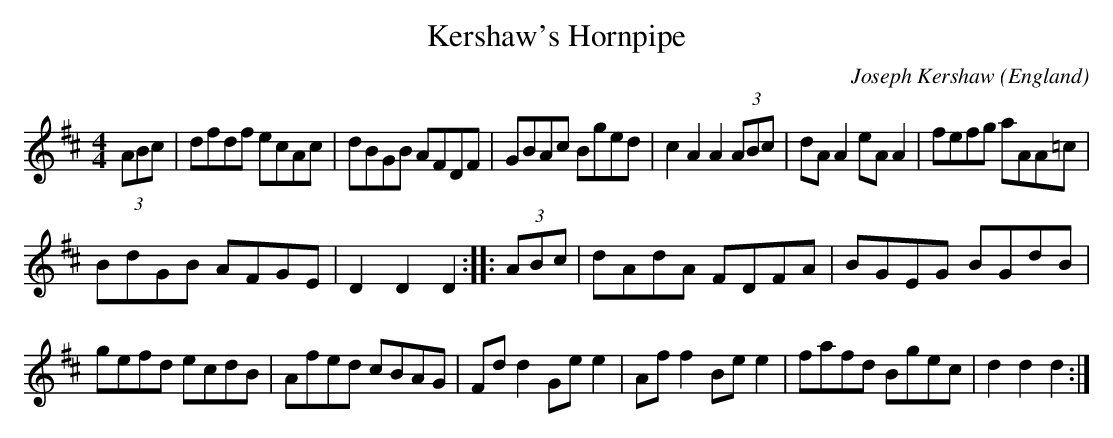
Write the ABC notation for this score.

X:1
T:Kershaw's Hornpipe
C:Joseph Kershaw
M:4/4
O:England
K:D
(3ABc|\
dfdf ecAc| dBGB AFDF| \
GBAc Bged| c2A2 A2(3ABc|\
dA A2 eAA2| fefg aAA=c|
BdGB AFGE| D2D2 D2::\
(3ABc|\
dAdA FDFA| BGEG BGdB|
gefd ecdB| Afed cBAG| \
Fdd2 Gee2| Aff2 Bee2| \
fafd Bgec| d2d2 d2 :|
